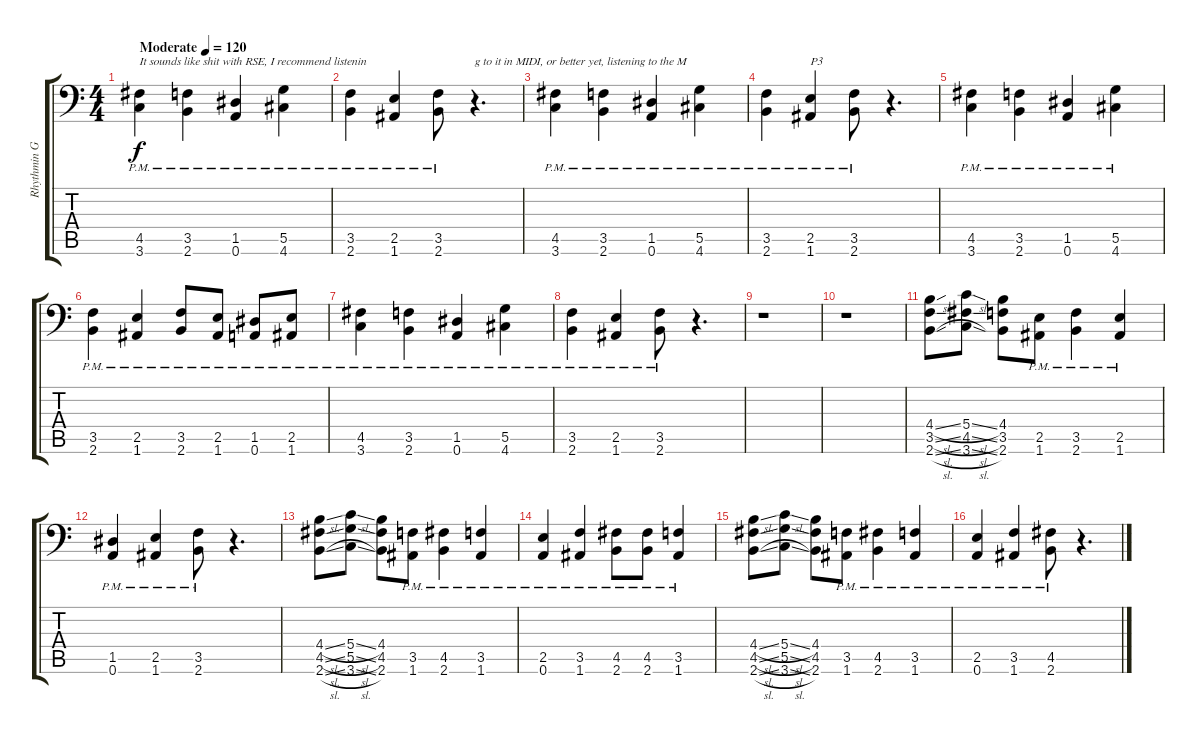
\track ("Rhythmin Guitar #1" "Rhythmin G") {instrument distortionguitar}
\staff {score tabs}
\tuning (A3 E3 C3 G2 D2 A1) {hide}
\ts (4 4)
\tempo (120 "Moderate")
\clef f4
\ks c
(4.5{pm} 3.6{pm}).4{txt "It sounds like shit with RSE, I recommend listenin" dy f instrument distortionguitar} (3.5{pm} 2.6{pm}).4 (1.5{pm} 0.6{pm}).4 (5.5{pm} 4.6{pm}).4 |
(3.5{pm} 2.6{pm}).4 (2.5{pm} 1.6{pm}).4 (3.5{pm} 2.6{pm}).8 r.4{d txt "g to it in MIDI, or better yet, listening to the M"} |
(4.5{pm} 3.6{pm}).4 (3.5{pm} 2.6{pm}).4 (1.5{pm} 0.6{pm}).4 (5.5{pm} 4.6{pm}).4 |
(3.5{pm} 2.6{pm}).4 (2.5{pm} 1.6{pm}).4{txt "P3"} (3.5{pm} 2.6{pm}).8 r.4{d} |
(4.5{pm} 3.6{pm}).4 (3.5{pm} 2.6{pm}).4 (1.5{pm} 0.6{pm}).4 (5.5{pm} 4.6{pm}).4 |
(3.5{pm} 2.6{pm}).4 (2.5{pm} 1.6{pm}).4 (3.5{pm} 2.6{pm}).8 (2.5{pm} 1.6{pm}).8 (1.5{pm} 0.6{pm}).8 (2.5{pm} 1.6{pm}).8 |
(4.5{pm} 3.6{pm}).4 (3.5{pm} 2.6{pm}).4 (1.5{pm} 0.6{pm}).4 (5.5{pm} 4.6{pm}).4 |
(3.5{pm} 2.6{pm}).4 (2.5{pm} 1.6{pm}).4 (3.5{pm} 2.6{pm}).8 r.4{d} |
r.1 |
r.1 |
(4.4{sl} 3.5{sl} 2.6{sl}).8 (5.4{sl} 4.5{sl} 3.6{sl}).8 (4.4 3.5 2.6).8 (2.5{pm} 1.6{pm}).8 (3.5{pm} 2.6{pm}).4 (2.5{pm} 1.6{pm}).4 |
(1.5{pm} 0.6{pm}).4 (2.5{pm} 1.6{pm}).4 (3.5{pm} 2.6{pm}).8 r.4{d} |
(4.4{sl} 4.5{sl} 2.6{sl}).8 (5.4{sl} 5.5{sl} 3.6{sl}).8 (4.4 4.5 2.6).8 (3.5{pm} 1.6{pm}).8 (4.5{pm} 2.6{pm}).4 (3.5{pm} 1.6{pm}).4 |
(2.5{pm} 0.6{pm}).4 (3.5{pm} 1.6{pm}).4 (4.5{pm} 2.6{pm}).8 (4.5{pm} 2.6{pm}).8 (3.5{pm} 1.6{pm}).4 |
(4.4{sl} 4.5{sl} 2.6{sl}).8 (5.4{sl} 5.5{sl} 3.6{sl}).8 (4.4 4.5 2.6).8 (3.5{pm} 1.6{pm}).8 (4.5{pm} 2.6{pm}).4 (3.5{pm} 1.6{pm}).4 |
(2.5{pm} 0.6{pm}).4 (3.5{pm} 1.6{pm}).4 (4.5{pm} 2.6{pm}).8 r.4{d}
